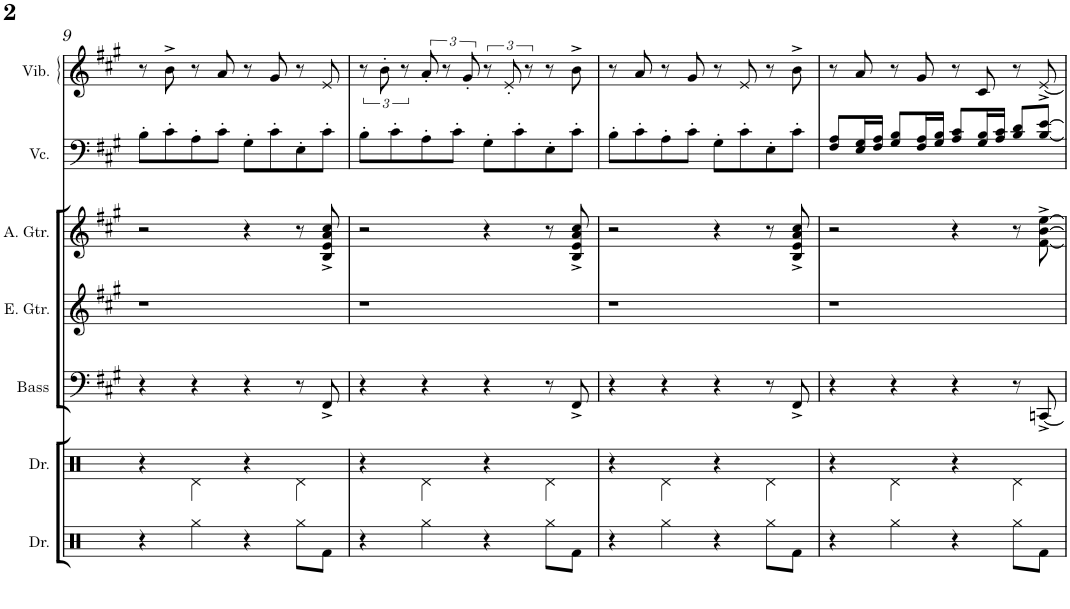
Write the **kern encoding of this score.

**kern	**kern	**kern	**kern	**kern	**kern	**kern
*part7	*part6	*part5	*part4	*part3	*part2	*part1
*staff7	*staff6	*staff5	*staff4	*staff3	*staff2	*staff1
*I"Drum Set	*I"Drums	*I"Bass Guitar	*I"Electric Guitar	*I"Acoustic Guitar	*I"Violoncello	*I"Vibraphone
*I'Dr.	*I'Dr.	*I'Bass	*I'E. Gtr.	*I'A. Gtr.	*I'Vc.	*I'Vib.
!!LO:PB:g=z
*clefX	*clefX	*clefF4	*clefG2	*clefG2	*clefF4	*clefG2
*	*	*Trd7c12	*Trd7c12	*Trd7c12	*	*
*k[]	*k[]	*k[f#c#g#]	*k[f#c#g#]	*k[f#c#g#]	*k[f#c#g#]	*k[f#c#g#]
*	*	*A:	*A:	*A:	*A:	*A:
*M4/4	*M4/4	*M4/4	*M4/4	*M4/4	*M4/4	*M4/4
=9	=9	=9	=9	=9	=9	=9
4r	4r	4r	1r	2r	8B'\L	8r
.	.	.	.	.	8c#'\	8b^\
4Rgg\	4Rd\	4r	.	.	8A'\	8r
.	.	.	.	.	8c#'\J	8a/
4r	4r	4r	.	4r	8G#'\L	8r
.	.	.	.	.	8c#'\	8g#/
8Rgg\L	4Rd\	8r	.	8r	8E'\	8r
8Rf\J	.	8FF#^/	.	8B/^ 8e/^ 8a/^ 8cc#/^	8c#'\J	8e/
=10	=10	=10	=10	=10	=10	=10
4r	4r	4r	1r	2r	8B'\L	12r
.	.	.	.	.	.	12b'\
.	.	.	.	.	8c#'\	.
.	.	.	.	.	.	12r
4Rgg\	4Rd\	4r	.	.	8A'\	12a'/
.	.	.	.	.	.	12r
.	.	.	.	.	8c#'\J	.
.	.	.	.	.	.	12g#'/
4r	4r	4r	.	4r	8G#'\L	12r
.	.	.	.	.	.	12e'/
.	.	.	.	.	8c#'\	.
.	.	.	.	.	.	12r
8Rgg\L	4Rd\	8r	.	8r	8E'\	8r
8Rf\J	.	8FF#^/	.	8B/^ 8e/^ 8a/^ 8cc#/^	8c#'\J	8b^\
=11	=11	=11	=11	=11	=11	=11
4r	4r	4r	1r	2r	8B'\L	8r
.	.	.	.	.	8c#'\	8a/
4Rgg\	4Rd\	4r	.	.	8A'\	8r
.	.	.	.	.	8c#'\J	8g#/
4r	4r	4r	.	4r	8G#'\L	8r
.	.	.	.	.	8c#'\	8e/
8Rgg\L	4Rd\	8r	.	8r	8E'\	8r
8Rf\J	.	8FF#^/	.	8B/^ 8e/^ 8a/^ 8cc#/^	8c#'\J	8b^\
=12	=12	=12	=12	=12	=12	=12
4r	4r	4r	1r	2r	8F#/ 8A/L	8r
.	.	.	.	.	16E/ 16G#/L	8a/
.	.	.	.	.	16F#/ 16A/JJ	.
4Rgg\	4Rd\	4r	.	.	8G#/ 8B/L	8r
.	.	.	.	.	16F#/ 16A/L	8g#/
.	.	.	.	.	16G#/ 16B/JJ	.
4r	4r	4r	.	4r	8A/ 8c#/L	8r
.	.	.	.	.	16G#/ 16B/L	8c#/
.	.	.	.	.	16A/ 16c#/JJ	.
8Rgg\L	4Rd\	8r	.	8r	8B/ 8d/L	8r
8Rf\J	.	[8CCn^/	.	[8f#\^ [8b\^ [8ee\^	[8B/ [8e/J	[8e^/
=	=	=	=	=	=	=
*-	*-	*-	*-	*-	*-	*-
